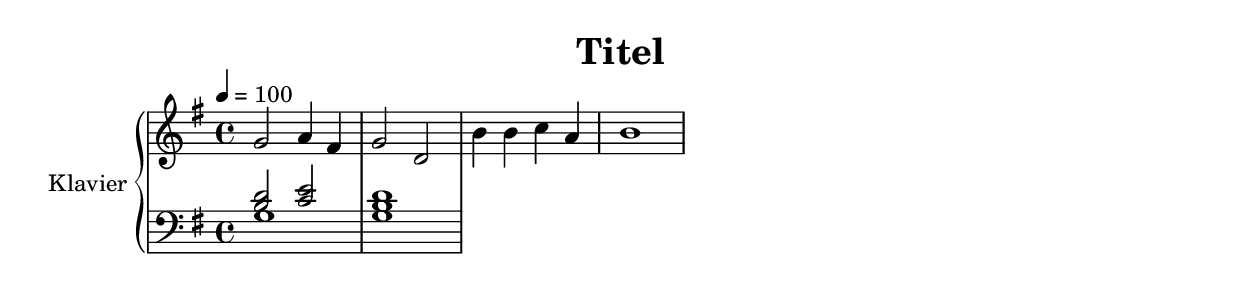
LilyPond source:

\version "2.18.0"
\language "deutsch"

\header {
  title = "Titel"
  % Voreingestellte LilyPond-Tagline entfernen
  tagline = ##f
}

\paper {
  #(set-paper-size "a4")
}

global = {
  \key g \major
  \time 4/4
  \tempo 4=100
}

right = \relative c'' {
  \global
  g2 a4 fis
  | g2 d
  | h'4 h c a
  | h1
  
}

leftOne = \relative c' {
  \global
  <h d>2 <c e>
  <g h d>1
  
}

leftTwo = \relative c' {
  \global
  g1
  s1
  
}

\score {
  \new PianoStaff \with {
    instrumentName = "Klavier"
  } <<
    \new Staff = "right" \with {
      midiInstrument = "acoustic grand"
    } \right
    \new Staff = "left" \with {
      midiInstrument = "acoustic grand"
    } { \clef bass << \leftOne \\ \leftTwo >> }
  >>
  \layout { }
  \midi { }
}
